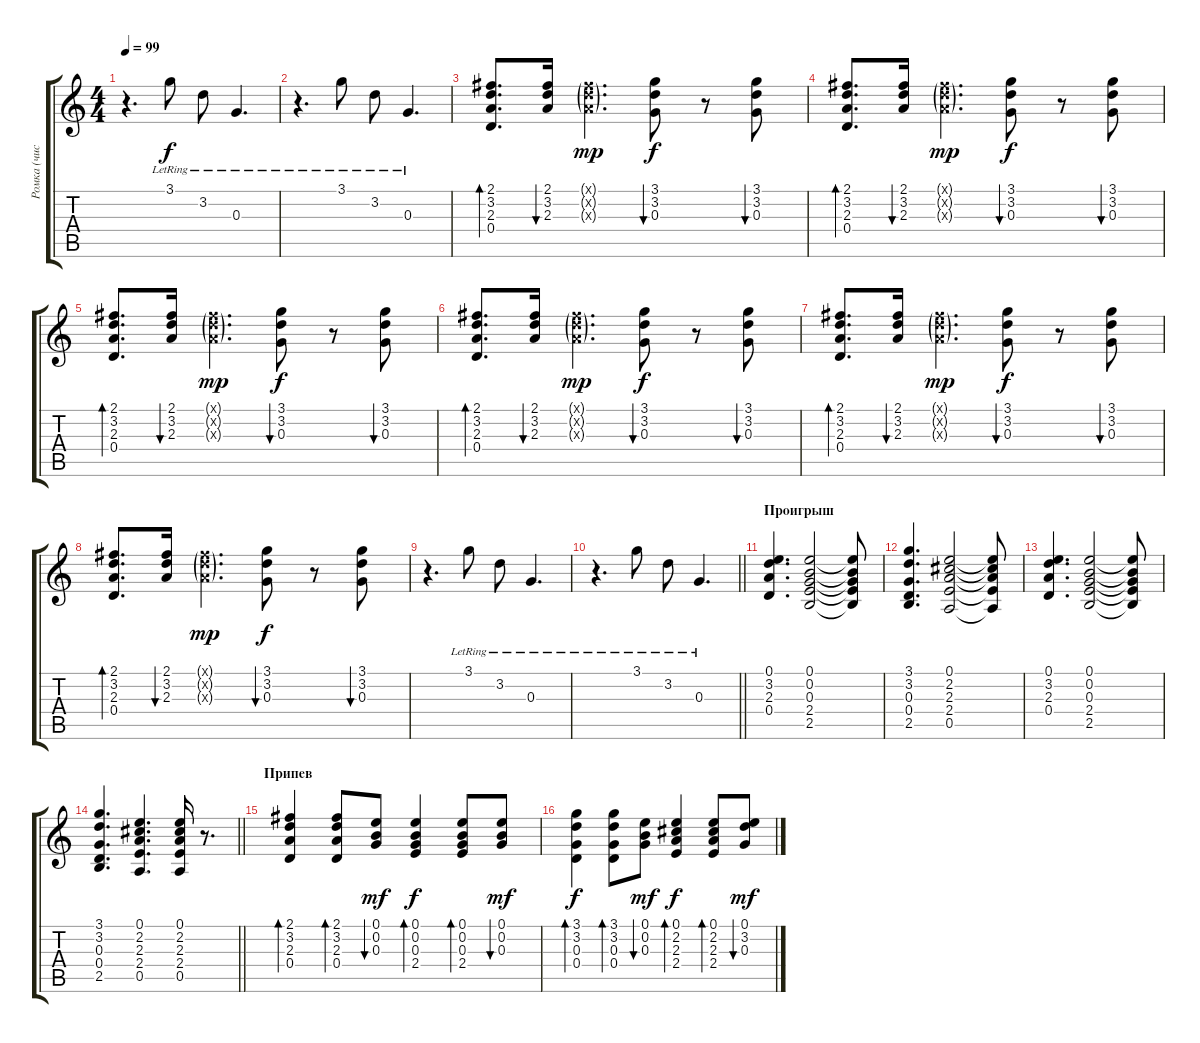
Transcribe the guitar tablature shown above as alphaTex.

\track ("Ромка (чистый)" "Ромка (чис") {instrument electricguitarjazz}
\staff {score tabs}
\tuning (E4 B3 G3 D3 A2 E2) {hide}
\ts (4 4)
\tempo 99
\clef g2
\ks c
r.4{d dy f} 3.1{lr}.8 3.2{lr}.8 0.3{lr}.4{d} |
r.4{d} 3.1{lr}.8 3.2{lr}.8 0.3{lr}.4{d} |
(2.1 3.2 2.3 0.4).8{d bd 30} (2.1 3.2 2.3).16{bu 30} (2.1{g x} 3.2{g x} 2.3{g x}).4{d dy mp} (3.1 3.2 0.3).8{bu 30 dy f} r.8 (3.1 3.2 0.3).8{bu 30} |
(2.1 3.2 2.3 0.4).8{d bd 30} (2.1 3.2 2.3).16{bu 30} (2.1{g x} 3.2{g x} 2.3{g x}).4{d dy mp} (3.1 3.2 0.3).8{bu 30 dy f} r.8 (3.1 3.2 0.3).8{bu 30} |
(2.1 3.2 2.3 0.4).8{d bd 30} (2.1 3.2 2.3).16{bu 30} (2.1{g x} 3.2{g x} 2.3{g x}).4{d dy mp} (3.1 3.2 0.3).8{bu 30 dy f} r.8 (3.1 3.2 0.3).8{bu 30} |
(2.1 3.2 2.3 0.4).8{d bd 30} (2.1 3.2 2.3).16{bu 30} (2.1{g x} 3.2{g x} 2.3{g x}).4{d dy mp} (3.1 3.2 0.3).8{bu 30 dy f} r.8 (3.1 3.2 0.3).8{bu 30} |
(2.1 3.2 2.3 0.4).8{d bd 30} (2.1 3.2 2.3).16{bu 30} (2.1{g x} 3.2{g x} 2.3{g x}).4{d dy mp} (3.1 3.2 0.3).8{bu 30 dy f} r.8 (3.1 3.2 0.3).8{bu 30} |
(2.1 3.2 2.3 0.4).8{d bd 30} (2.1 3.2 2.3).16{bu 30} (2.1{g x} 3.2{g x} 2.3{g x}).4{d dy mp} (3.1 3.2 0.3).8{bu 30 dy f} r.8 (3.1 3.2 0.3).8{bu 30} |
r.4{d} 3.1{lr}.8 3.2{lr}.8 0.3{lr}.4{d} |
\barLineRight lightlight
r.4{d} 3.1{lr}.8 3.2{lr}.8 0.3{lr}.4{d} |
\section ("" "Проигрыш")
(0.1 3.2 2.3 0.4).4{d} (0.1 0.2 0.3 2.4 2.5).2 (0.1{t} 0.2{t} 0.3{t} 2.4{t} 2.5{t}).8 |
(3.1 3.2 0.3 0.4 2.5).4{d} (0.1 2.2 2.3 2.4 0.5).2 (0.1{t} 2.2{t} 2.3{t} 2.4{t} 0.5{t}).8 |
(0.1 3.2 2.3 0.4).4{d} (0.1 0.2 0.3 2.4 2.5).2 (0.1{t} 0.2{t} 0.3{t} 2.4{t} 2.5{t}).8 |
\barLineRight lightlight
(3.1 3.2 0.3 0.4 2.5).4{d} (0.1 2.2 2.3 2.4 0.5).4{d} (0.1 2.2 2.3 2.4 0.5).16 r.8{d} |
\section ("" "Припев")
(2.1 3.2 2.3 0.4).4{bd 60} (2.1 3.2 2.3 0.4).8{bd 60} (0.1 0.2 0.3).8{bu 60 dy mf} (0.1 0.2 0.3 2.4).4{bd 60 dy f} (0.1 0.2 0.3 2.4).8{bd 60} (0.1 0.2 0.3).8{bu 60 dy mf} |
(3.1 3.2 0.3 0.4).4{bd 60 dy f} (3.1 3.2 0.3 0.4).8{bd 60} (0.1 0.2 0.3).8{bu 60 dy mf} (0.1 2.2 2.3 2.4).4{bd 60 dy f} (0.1 2.2 2.3 2.4).8{bd 60} (0.1 3.2 0.3).8{bu 60 dy mf}
